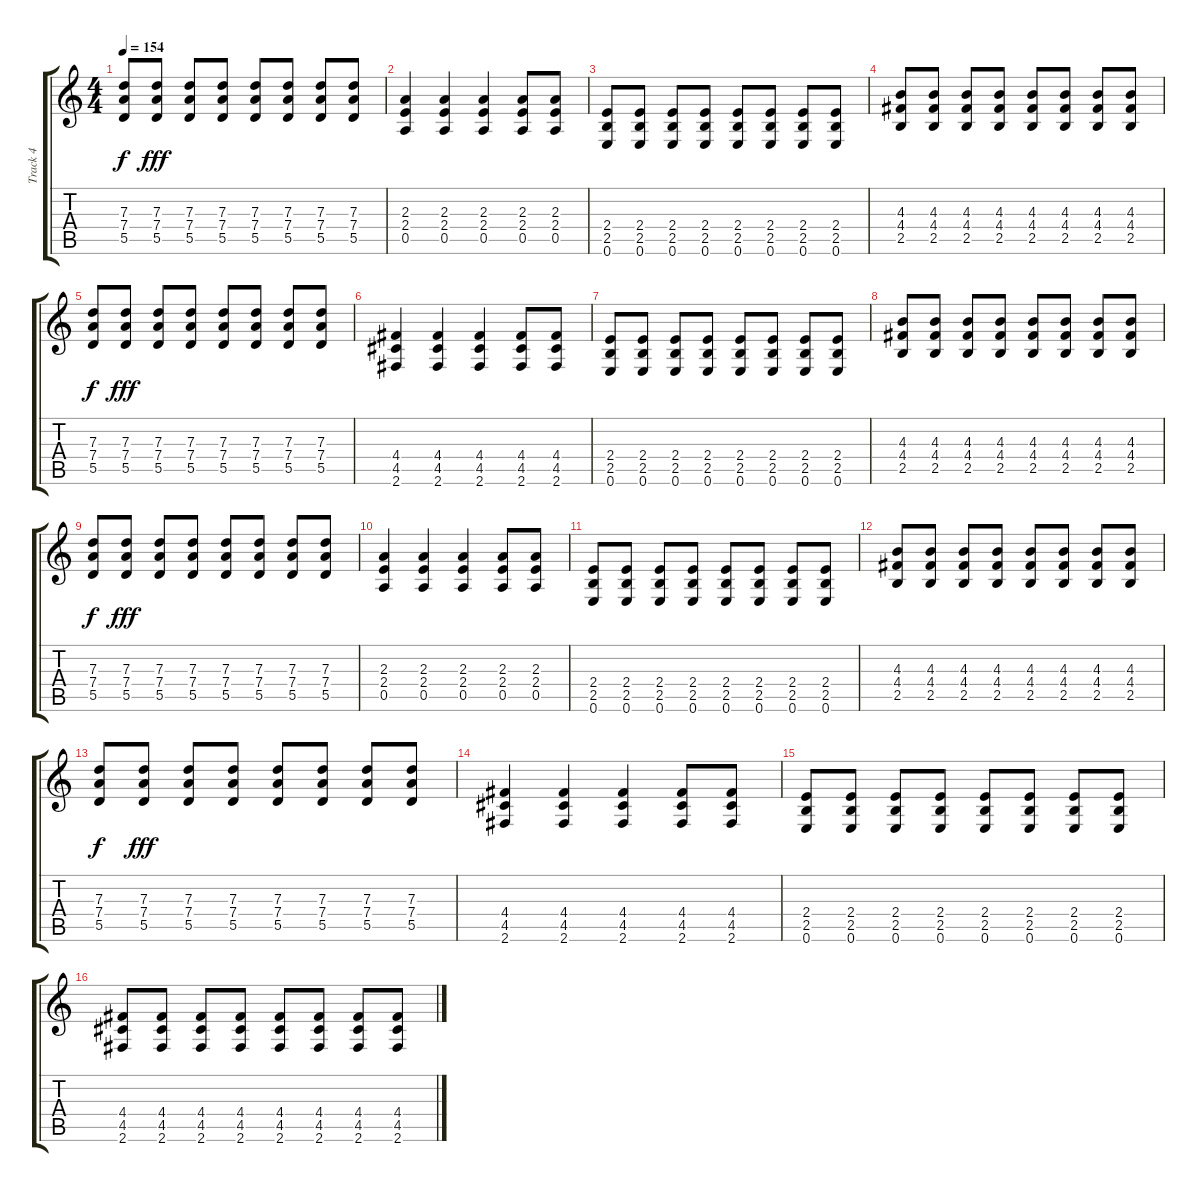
\track ("Track 4" "Track 4") {instrument overdrivenguitar}
\staff {score tabs}
\tuning (E4 B3 G3 D3 A2 E2) {hide}
\ts (4 4)
\tempo 154
\clef g2
\ks c
(7.3 7.4 5.5).8{dy f} (7.3 7.4 5.5).8{dy fff} (7.3 7.4 5.5).8 (7.3 7.4 5.5).8 (7.3 7.4 5.5).8 (7.3 7.4 5.5).8 (7.3 7.4 5.5).8 (7.3 7.4 5.5).8 |
(2.3 2.4 0.5).4 (2.3 2.4 0.5).4 (2.3 2.4 0.5).4 (2.3 2.4 0.5).8 (2.3 2.4 0.5).8 |
(2.4 2.5 0.6).8 (2.4 2.5 0.6).8 (2.4 2.5 0.6).8 (2.4 2.5 0.6).8 (2.4 2.5 0.6).8 (2.4 2.5 0.6).8 (2.4 2.5 0.6).8 (2.4 2.5 0.6).8 |
(4.3 4.4 2.5).8 (4.3 4.4 2.5).8 (4.3 4.4 2.5).8 (4.3 4.4 2.5).8 (4.3 4.4 2.5).8 (4.3 4.4 2.5).8 (4.3 4.4 2.5).8 (4.3 4.4 2.5).8 |
(7.3 7.4 5.5).8{dy f} (7.3 7.4 5.5).8{dy fff} (7.3 7.4 5.5).8 (7.3 7.4 5.5).8 (7.3 7.4 5.5).8 (7.3 7.4 5.5).8 (7.3 7.4 5.5).8 (7.3 7.4 5.5).8 |
(4.4 4.5 2.6).4 (4.4 4.5 2.6).4 (4.4 4.5 2.6).4 (4.4 4.5 2.6).8 (4.4 4.5 2.6).8 |
(2.4 2.5 0.6).8 (2.4 2.5 0.6).8 (2.4 2.5 0.6).8 (2.4 2.5 0.6).8 (2.4 2.5 0.6).8 (2.4 2.5 0.6).8 (2.4 2.5 0.6).8 (2.4 2.5 0.6).8 |
(4.3 4.4 2.5).8 (4.3 4.4 2.5).8 (4.3 4.4 2.5).8 (4.3 4.4 2.5).8 (4.3 4.4 2.5).8 (4.3 4.4 2.5).8 (4.3 4.4 2.5).8 (4.3 4.4 2.5).8 |
(7.3 7.4 5.5).8{dy f} (7.3 7.4 5.5).8{dy fff} (7.3 7.4 5.5).8 (7.3 7.4 5.5).8 (7.3 7.4 5.5).8 (7.3 7.4 5.5).8 (7.3 7.4 5.5).8 (7.3 7.4 5.5).8 |
(2.3 2.4 0.5).4 (2.3 2.4 0.5).4 (2.3 2.4 0.5).4 (2.3 2.4 0.5).8 (2.3 2.4 0.5).8 |
(2.4 2.5 0.6).8 (2.4 2.5 0.6).8 (2.4 2.5 0.6).8 (2.4 2.5 0.6).8 (2.4 2.5 0.6).8 (2.4 2.5 0.6).8 (2.4 2.5 0.6).8 (2.4 2.5 0.6).8 |
(4.3 4.4 2.5).8 (4.3 4.4 2.5).8 (4.3 4.4 2.5).8 (4.3 4.4 2.5).8 (4.3 4.4 2.5).8 (4.3 4.4 2.5).8 (4.3 4.4 2.5).8 (4.3 4.4 2.5).8 |
(7.3 7.4 5.5).8{dy f} (7.3 7.4 5.5).8{dy fff} (7.3 7.4 5.5).8 (7.3 7.4 5.5).8 (7.3 7.4 5.5).8 (7.3 7.4 5.5).8 (7.3 7.4 5.5).8 (7.3 7.4 5.5).8 |
(4.4 4.5 2.6).4 (4.4 4.5 2.6).4 (4.4 4.5 2.6).4 (4.4 4.5 2.6).8 (4.4 4.5 2.6).8 |
(2.4 2.5 0.6).8 (2.4 2.5 0.6).8 (2.4 2.5 0.6).8 (2.4 2.5 0.6).8 (2.4 2.5 0.6).8 (2.4 2.5 0.6).8 (2.4 2.5 0.6).8 (2.4 2.5 0.6).8 |
(4.4 4.5 2.6).8 (4.4 4.5 2.6).8 (4.4 4.5 2.6).8 (4.4 4.5 2.6).8 (4.4 4.5 2.6).8 (4.4 4.5 2.6).8 (4.4 4.5 2.6).8 (4.4 4.5 2.6).8
